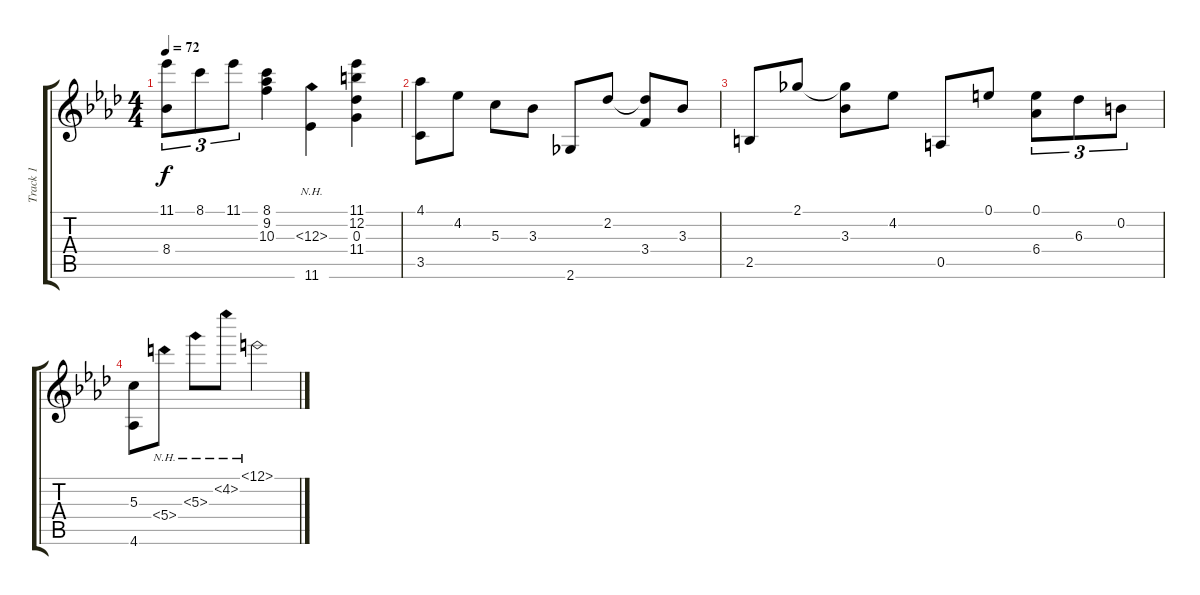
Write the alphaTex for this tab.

\track ("Track 1" "Track 1") {instrument acousticguitarnylon}
\staff {score tabs}
\tuning (E4 B3 G3 D3 A2 E2) {hide}
\ts (4 4)
\tempo 72
\clef g2
\ks ab
(11.1 8.4).8{tu (3 2) dy f} 8.1.8{tu (3 2)} 11.1.8{tu (3 2)} (8.1 9.2 10.3).4 (0.3{nh} 11.6).4 (11.1 12.2 0.3 11.4).4 |
(4.1 3.5).8 4.2.8 5.3.8 3.3.8 2.6.8 2.2.8 (2.2{t} 3.4).8 3.3.8 |
2.5.8 2.1.8 (2.1{t} 3.3).8 4.2.8 0.5.8 0.1.8 (0.1 6.4).8{tu (3 2)} 6.3.8{tu (3 2)} 0.2.8{tu (3 2)} |
(5.3 4.6).8 5.4{nh}.8 5.3{nh}.8 4.2{nh}.8 6.1{nh}.2
